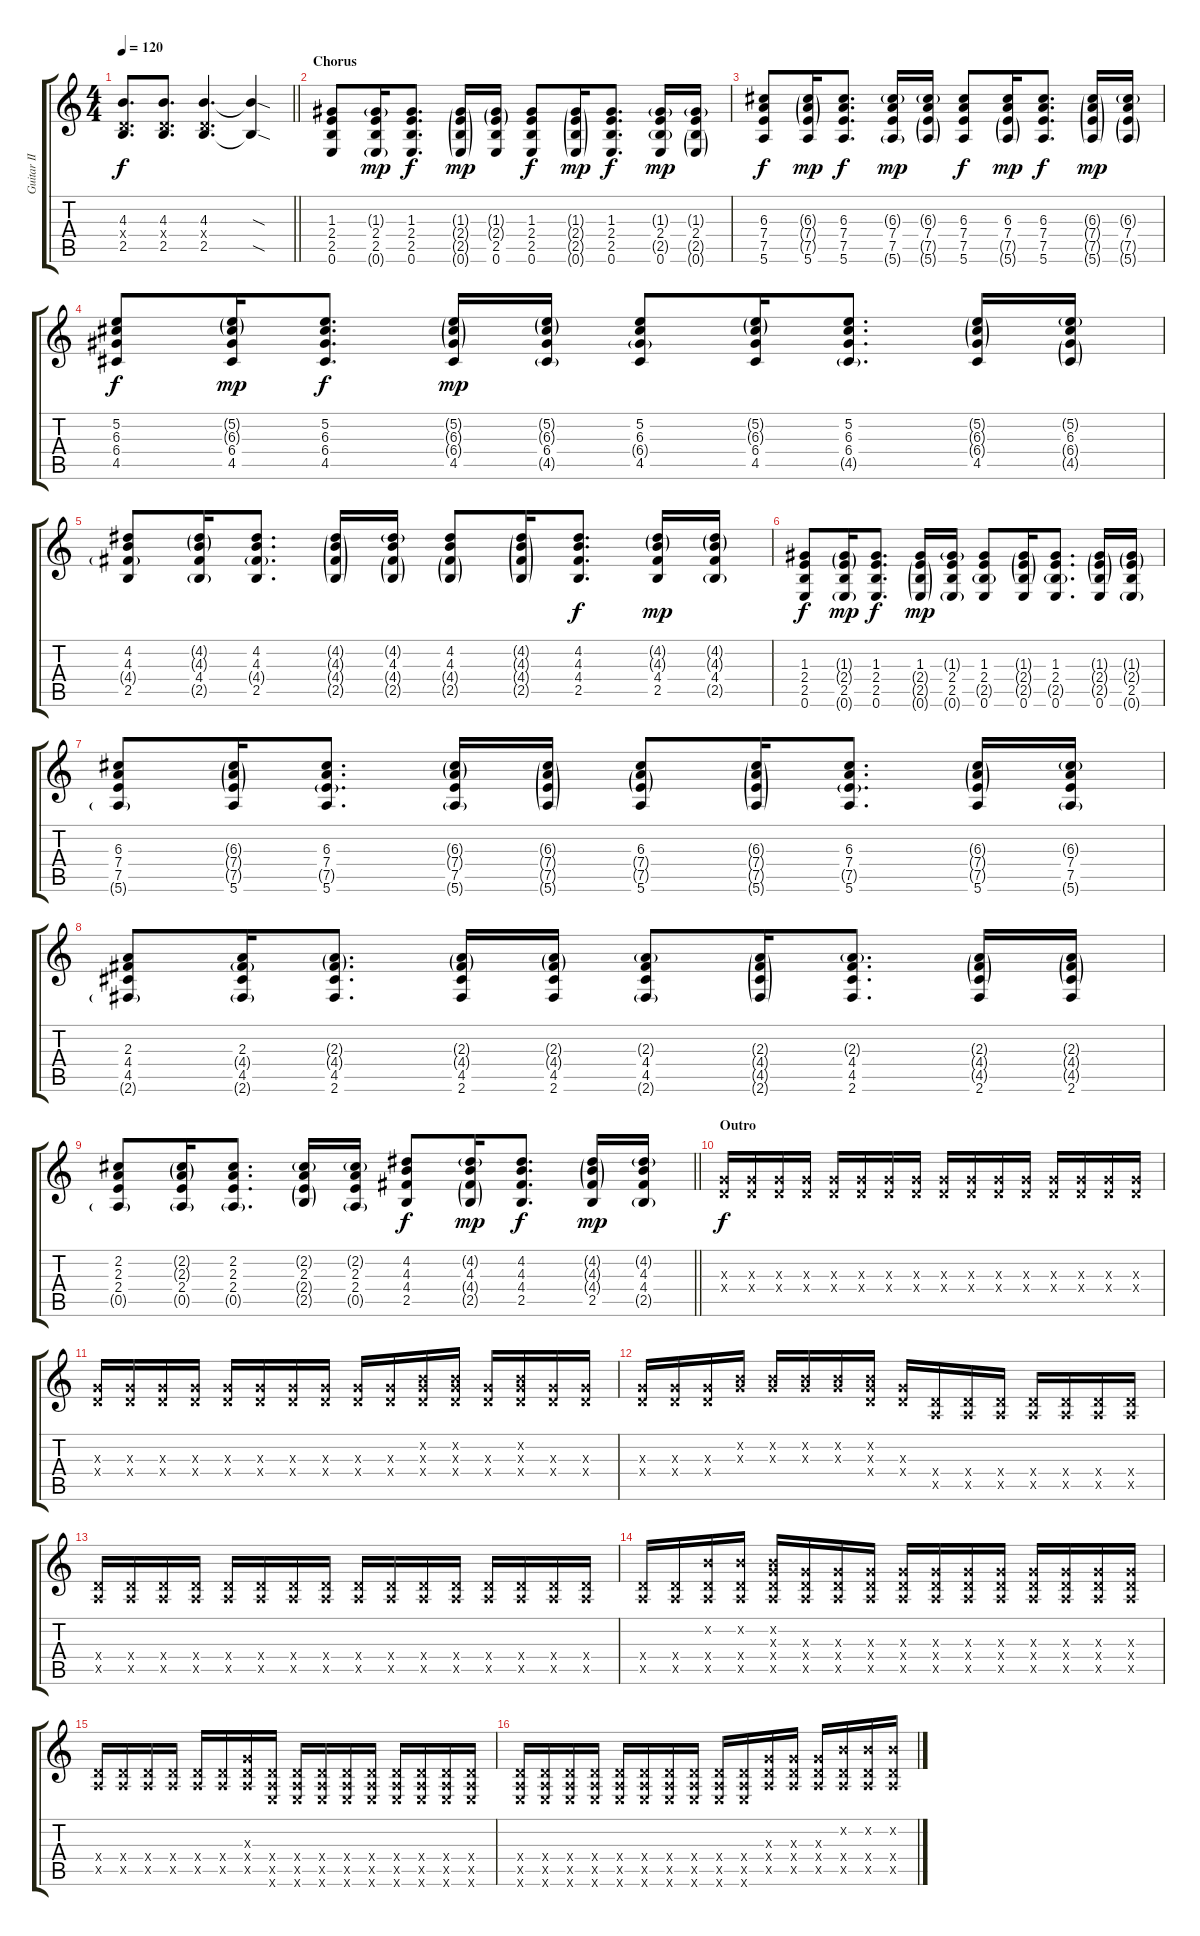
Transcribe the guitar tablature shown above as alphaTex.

\track ("Guitar II" "Guitar II") {instrument distortionguitar}
\staff {score tabs}
\tuning (E4 B3 G3 D3 A2 E2) {hide}
\ts (4 4)
\tempo 120
\clef g2
\barLineRight lightlight
\ks c
(4.3 0.4{x} 2.5).8{d dy f} (4.3 0.4{x} 2.5).8{d} (4.3 0.4{x} 2.5).4{d} (4.3{sod t} 2.5{sod t}).4 |
\section ("" "Chorus")
(1.3 2.4 2.5 0.6).8 (1.3{g} 2.4 2.5 0.6{g}).16{dy mp} (1.3 2.4 2.5 0.6).8{d dy f} (1.3{g} 2.4{g} 2.5{g} 0.6{g}).16{dy mp} (1.3{g} 2.4{g} 2.5 0.6).16 (1.3 2.4 2.5 0.6).8{dy f} (1.3{g} 2.4{g} 2.5{g} 0.6{g}).16{dy mp} (1.3 2.4 2.5 0.6).8{d dy f} (1.3{g} 2.4 2.5{g} 0.6).16{dy mp} (1.3{g} 2.4 2.5{g} 0.6{g}).16 |
(6.3 7.4 7.5 5.6).8{dy f} (6.3{g} 7.4{g} 7.5{g} 5.6).16{dy mp} (6.3 7.4 7.5 5.6).8{d dy f} (6.3{g} 7.4 7.5 5.6{g}).16{dy mp} (6.3{g} 7.4 7.5{g} 5.6{g}).16 (6.3 7.4 7.5 5.6).8{dy f} (6.3 7.4 7.5{g} 5.6{g}).16{dy mp} (6.3 7.4 7.5 5.6).8{d dy f} (6.3{g} 7.4{g} 7.5{g} 5.6{g}).16{dy mp} (6.3{g} 7.4 7.5{g} 5.6{g}).16 |
(5.2 6.3 6.4 4.5).8{dy f} (5.2{g} 6.3{g} 6.4 4.5).16{dy mp} (5.2 6.3 6.4 4.5).8{d dy f} (5.2{g} 6.3{g} 6.4{g} 4.5).16{dy mp} (5.2{g} 6.3{g} 6.4 4.5{g}).16 (5.2 6.3 6.4{g} 4.5).8 (5.2{g} 6.3{g} 6.4 4.5).16 (5.2 6.3 6.4 4.5{g}).8{d} (5.2{g} 6.3{g} 6.4{g} 4.5).16 (5.2{g} 6.3 6.4{g} 4.5{g}).16 |
(4.2 4.3 4.4{g} 2.5).8 (4.2{g} 4.3{g} 4.4 2.5{g}).16 (4.2 4.3 4.4{g} 2.5).8{d} (4.2{g} 4.3{g} 4.4{g} 2.5{g}).16 (4.2{g} 4.3 4.4{g} 2.5{g}).16 (4.2 4.3 4.4{g} 2.5{g}).8 (4.2{g} 4.3{g} 4.4{g} 2.5{g}).16 (4.2 4.3 4.4 2.5).8{d dy f} (4.2{g} 4.3{g} 4.4 2.5).16{dy mp} (4.2{g} 4.3{g} 4.4 2.5{g}).16 |
(1.3 2.4 2.5 0.6).8{dy f} (1.3{g} 2.4{g} 2.5 0.6{g}).16{dy mp} (1.3 2.4 2.5 0.6).8{d dy f} (1.3 2.4{g} 2.5{g} 0.6{g}).16{dy mp} (1.3{g} 2.4 2.5 0.6{g}).16 (1.3 2.4 2.5{g} 0.6).8 (1.3{g} 2.4{g} 2.5{g} 0.6).16 (1.3 2.4 2.5{g} 0.6).8{d} (1.3{g} 2.4{g} 2.5{g} 0.6).16 (1.3{g} 2.4{g} 2.5 0.6{g}).16 |
(6.3 7.4 7.5 5.6{g}).8 (6.3{g} 7.4{g} 7.5{g} 5.6).16 (6.3 7.4 7.5{g} 5.6).8{d} (6.3{g} 7.4{g} 7.5 5.6{g}).16 (6.3{g} 7.4{g} 7.5{g} 5.6{g}).16 (6.3 7.4{g} 7.5{g} 5.6).8 (6.3{g} 7.4{g} 7.5{g} 5.6{g}).16 (6.3 7.4 7.5{g} 5.6).8{d} (6.3{g} 7.4{g} 7.5{g} 5.6).16 (6.3{g} 7.4 7.5 5.6{g}).16 |
(2.3 4.4 4.5 2.6{g}).8 (2.3 4.4{g} 4.5 2.6{g}).16 (2.3{g} 4.4{g} 4.5 2.6).8{d} (2.3{g} 4.4{g} 4.5 2.6).16 (2.3{g} 4.4{g} 4.5 2.6).16 (2.3{g} 4.4 4.5 2.6{g}).8 (2.3{g} 4.4{g} 4.5{g} 2.6{g}).16 (2.3{g} 4.4 4.5 2.6).8{d} (2.3{g} 4.4{g} 4.5{g} 2.6).16 (2.3{g} 4.4{g} 4.5{g} 2.6).16 |
\barLineRight lightlight
(2.2 2.3 2.4 0.5{g}).8 (2.2{g} 2.3{g} 2.4 0.5{g}).16 (2.2 2.3 2.4 0.5{g}).8{d} (2.2{g} 2.3 2.4{g} 2.5{g}).16 (2.2{g} 2.3 2.4 0.5{g}).16 (4.2 4.3 4.4 2.5).8{dy f} (4.2{g} 4.3 4.4{g} 2.5{g}).16{dy mp} (4.2 4.3 4.4 2.5).8{d dy f} (4.2{g} 4.3{g} 4.4{g} 2.5).16{dy mp} (4.2{g} 4.3 4.4 2.5{g}).16 |
\section ("" "Outro")
(0.3{x} 0.4{x}).16{dy f} (0.3{x} 0.4{x}).16 (0.3{x} 0.4{x}).16 (0.3{x} 0.4{x}).16 (0.3{x} 0.4{x}).16 (0.3{x} 0.4{x}).16 (0.3{x} 0.4{x}).16 (0.3{x} 0.4{x}).16 (0.3{x} 0.4{x}).16 (0.3{x} 0.4{x}).16 (0.3{x} 0.4{x}).16 (0.3{x} 0.4{x}).16 (0.3{x} 0.4{x}).16 (0.3{x} 0.4{x}).16 (0.3{x} 0.4{x}).16 (0.3{x} 0.4{x}).16 |
(0.3{x} 0.4{x}).16 (0.3{x} 0.4{x}).16 (0.3{x} 0.4{x}).16 (0.3{x} 0.4{x}).16 (0.3{x} 0.4{x}).16 (0.3{x} 0.4{x}).16 (0.3{x} 0.4{x}).16 (0.3{x} 0.4{x}).16 (0.3{x} 0.4{x}).16 (0.3{x} 0.4{x}).16 (0.2{x} 0.3{x} 0.4{x}).16 (0.2{x} 0.3{x} 0.4{x}).16 (0.3{x} 0.4{x}).16 (0.2{x} 0.3{x} 0.4{x}).16 (0.3{x} 0.4{x}).16 (0.3{x} 0.4{x}).16 |
(0.3{x} 0.4{x}).16 (0.3{x} 0.4{x}).16 (0.3{x} 0.4{x}).16 (0.2{x} 0.3{x}).16 (0.2{x} 0.3{x}).16 (0.2{x} 0.3{x}).16 (0.2{x} 0.3{x}).16 (0.2{x} 0.3{x} 0.4{x}).16 (0.3{x} 0.4{x}).16 (0.4{x} 0.5{x}).16 (0.4{x} 0.5{x}).16 (0.4{x} 0.5{x}).16 (0.4{x} 0.5{x}).16 (0.4{x} 0.5{x}).16 (0.4{x} 0.5{x}).16 (0.4{x} 0.5{x}).16 |
(0.4{x} 0.5{x}).16 (0.4{x} 0.5{x}).16 (0.4{x} 0.5{x}).16 (0.4{x} 0.5{x}).16 (0.4{x} 0.5{x}).16 (0.4{x} 0.5{x}).16 (0.4{x} 0.5{x}).16 (0.4{x} 0.5{x}).16 (0.4{x} 0.5{x}).16 (0.4{x} 0.5{x}).16 (0.4{x} 0.5{x}).16 (0.4{x} 0.5{x}).16 (0.4{x} 0.5{x}).16 (0.4{x} 0.5{x}).16 (0.4{x} 0.5{x}).16 (0.4{x} 0.5{x}).16 |
(0.4{x} 0.5{x}).16 (0.4{x} 0.5{x}).16 (0.2{x} 0.4{x} 0.5{x}).16 (0.2{x} 0.4{x} 0.5{x}).16 (0.2{x} 0.3{x} 0.4{x} 0.5{x}).16 (0.3{x} 0.4{x} 0.5{x}).16 (0.3{x} 0.4{x} 0.5{x}).16 (0.3{x} 0.4{x} 0.5{x}).16 (0.3{x} 0.4{x} 0.5{x}).16 (0.3{x} 0.4{x} 0.5{x}).16 (0.3{x} 0.4{x} 0.5{x}).16 (0.3{x} 0.4{x} 0.5{x}).16 (0.3{x} 0.4{x} 0.5{x}).16 (0.3{x} 0.4{x} 0.5{x}).16 (0.3{x} 0.4{x} 0.5{x}).16 (0.3{x} 0.4{x} 0.5{x}).16 |
(0.4{x} 0.5{x}).16 (0.4{x} 0.5{x}).16 (0.4{x} 0.5{x}).16 (0.4{x} 0.5{x}).16 (0.4{x} 0.5{x}).16 (0.4{x} 0.5{x}).16 (0.3{x} 0.4{x} 0.5{x}).16 (0.4{x} 0.5{x} 0.6{x}).16 (0.4{x} 0.5{x} 0.6{x}).16 (0.4{x} 0.5{x} 0.6{x}).16 (0.4{x} 0.5{x} 0.6{x}).16 (0.4{x} 0.5{x} 0.6{x}).16 (0.4{x} 0.5{x} 0.6{x}).16 (0.4{x} 0.5{x} 0.6{x}).16 (0.4{x} 0.5{x} 0.6{x}).16 (0.4{x} 0.5{x} 0.6{x}).16 |
(0.4{x} 0.5{x} 0.6{x}).16 (0.4{x} 0.5{x} 0.6{x}).16 (0.4{x} 0.5{x} 0.6{x}).16 (0.4{x} 0.5{x} 0.6{x}).16 (0.4{x} 0.5{x} 0.6{x}).16 (0.4{x} 0.5{x} 0.6{x}).16 (0.4{x} 0.5{x} 0.6{x}).16 (0.4{x} 0.5{x} 0.6{x}).16 (0.4{x} 0.5{x} 0.6{x}).16 (0.4{x} 0.5{x} 0.6{x}).16 (0.3{x} 0.4{x} 0.5{x}).16 (0.3{x} 0.4{x} 0.5{x}).16 (0.3{x} 0.4{x} 0.5{x}).16 (0.2{x} 0.4{x} 0.5{x}).16 (0.2{x} 0.4{x} 0.5{x}).16 (0.2{x} 0.4{x} 0.5{x}).16
